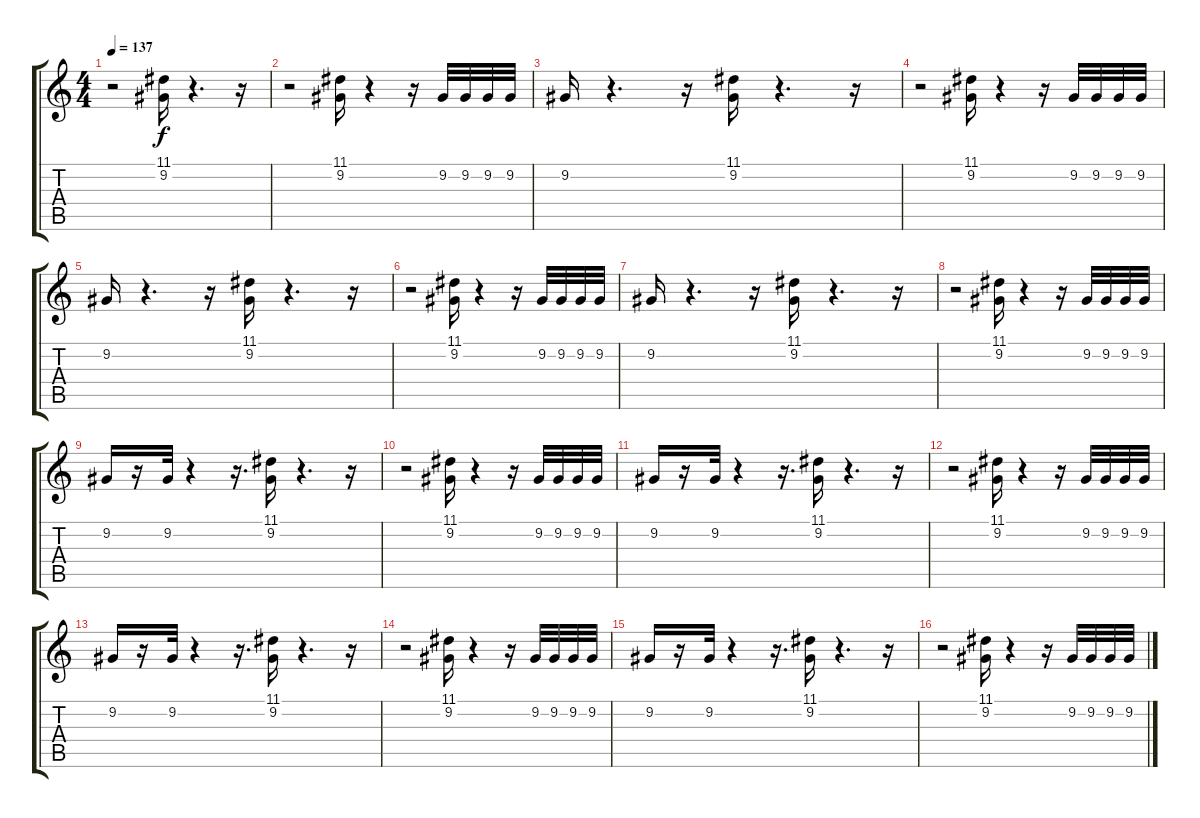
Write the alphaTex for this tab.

\track "" {instrument lead2sawtooth}
\staff {score tabs}
\tuning (E4 B3 G3 D3 A2 E2) {hide}
\ts (4 4)
\tempo 137
\clef g2
\ks c
r.2{dy f} (11.1 9.2).16{volume 5 balance 8} r.4{d} r.16 |
r.2 (11.1 9.2).16{volume 6} r.4 r.16 9.2.32{volume 6} 9.2.32 9.2.32 9.2.32 |
9.2.16{volume 6} r.4{d} r.16 (11.1 9.2).16{volume 7} r.4{d} r.16 |
r.2 (11.1 9.2).16{volume 7} r.4 r.16 9.2.32{volume 8} 9.2.32 9.2.32{volume 8} 9.2.32 |
9.2.16 r.4{d} r.16 (11.1 9.2).16{volume 8} r.4{d} r.16 |
r.2 (11.1 9.2).16{volume 9} r.4 r.16 9.2.32{volume 9} 9.2.32{volume 9} 9.2.32 9.2.32 |
9.2.16 r.4{d} r.16 (11.1 9.2).16{volume 9} r.4{d} r.16 |
r.2 (11.1 9.2).16{volume 10} r.4 r.16 9.2.32{volume 10} 9.2.32 9.2.32 9.2.32 |
9.2.16 r.16 9.2.32{volume 10} r.4 r.16{d} (11.1 9.2).16 r.4{d} r.16 |
r.2 (11.1 9.2).16{volume 11} r.4 r.16 9.2.32{volume 11} 9.2.32 9.2.32 9.2.32 |
9.2.16 r.16 9.2.32 r.4 r.16{d} (11.1 9.2).16{volume 11} r.4{d} r.16 |
r.2 (11.1 9.2).16{volume 11} r.4 r.16 9.2.32 9.2.32 9.2.32 9.2.32 |
9.2.16 r.16 9.2.32{volume 11} r.4 r.16{d} (11.1 9.2).16 r.4{d} r.16 |
r.2 (11.1 9.2).16{volume 11} r.4 r.16 9.2.32{volume 11} 9.2.32 9.2.32 9.2.32 |
9.2.16 r.16 9.2.32 r.4 r.16{d} (11.1 9.2).16{volume 12} r.4{d} r.16 |
r.2 (11.1 9.2).16{volume 12} r.4 r.16 9.2.32 9.2.32 9.2.32 9.2.32
